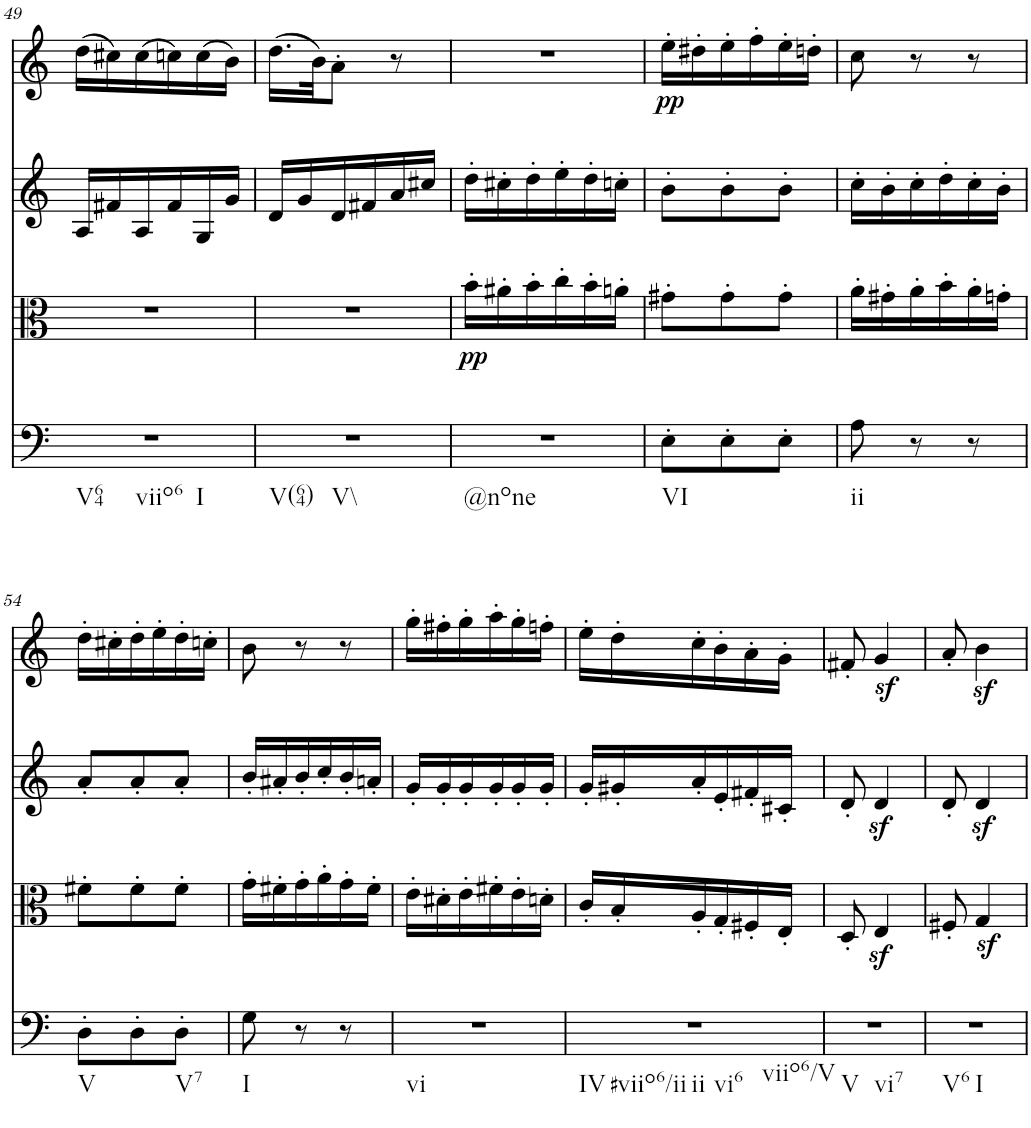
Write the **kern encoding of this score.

**kern	**kern	**dynam	**kern	**kern	**dynam
*part4	*part3	*part3	*part2	*part1	*part1
*staff4	*staff3	*staff3	*staff2	*staff1	*staff1
*I"Violoncello	*I"Viola	*	*I"Violin II	*I"Violin I	*
!!LO:PB:g=z
*clefF4	*clefC3	*	*clefG2	*clefG2	*
*k[]	*k[]	*	*k[]	*k[]	*
*M3/8	*M3/8	*	*M3/8	*M3/8	*
=49	=49	=49	=49	=49	=49
!LO:TX:b:t=V64	!	!	!	!	!
!LO:TX:b:t=viio6	!	!	!	!	!
!LO:TX:b:t=I	!	!	!	!	!
4.r	4.r	.	16A/LL	(16dd\LL	.
.	.	.	16f#X/	16cc#X\)	.
.	.	.	16A/	(16cc#\	.
.	.	.	16f#/	16ccn\)	.
.	.	.	16G/	(16cc\	.
.	.	.	16g/JJ	16b\JJ)	.
=50	=50	=50	=50	=50	=50
!LO:TX:b:t=V(64)	!	!	!	!	!
!LO:TX:b:t=V\\	!	!	!	!	!
4.r	4.r	.	16d/LL	(16.dd\LL	.
.	.	.	16g/	.	.
.	.	.	.	32b\JK)	.
.	.	.	16d/	8a'\J	.
.	.	.	16f#X/	.	.
.	.	.	16a/	8r	.
.	.	.	16cc#X/JJ	.	.
=51	=51	=51	=51	=51	=51
!LO:TX:b:t=@none	!	!	!	!	!
!	!	!LO:DY:b	!	!	!
4.r	16b'\LL	pp	16dd'\LL	4.r	.
.	16a#X'\	.	16cc#X'\	.	.
.	16b'\	.	16dd'\	.	.
.	16cc'\	.	16ee'\	.	.
.	16b'\	.	16dd'\	.	.
.	16an'\JJ	.	16ccn'\JJ	.	.
=52	=52	=52	=52	=52	=52
!LO:TX:b:t=VI	!	!	!	!	!
!	!	!	!	!	!LO:DY:b
8E'\L	8g#X'\L	.	8b'\L	16ee'\LL	pp
.	.	.	.	16dd#X'\	.
8E'\	8g#'\	.	8b'\	16ee'\	.
.	.	.	.	16ff'\	.
8E'\J	8g#'\J	.	8b'\J	16ee'\	.
.	.	.	.	16ddn'\JJ	.
=53	=53	=53	=53	=53	=53
!LO:TX:b:t=ii	!	!	!	!	!
8A\	16a'\LL	.	16cc'\LL	8cc\	.
.	16g#X'\	.	16b'\	.	.
8r	16a'\	.	16cc'\	8r	.
.	16b'\	.	16dd'\	.	.
8r	16a'\	.	16cc'\	8r	.
.	16gn'\JJ	.	16b'\JJ	.	.
!!LO:LB:g=z
=54	=54	=54	=54	=54	=54
!LO:TX:b:t=V	!	!	!	!	!
8D'\L	8f#X'\L	.	8a'/L	16dd'\LL	.
.	.	.	.	16cc#X'\	.
8D'\	8f#'\	.	8a'/	16dd'\	.
.	.	.	.	16ee'\	.
!LO:TX:b:t=V7	!	!	!	!	!
8D'\J	8f#'\J	.	8a'/J	16dd'\	.
.	.	.	.	16ccn'\JJ	.
=55	=55	=55	=55	=55	=55
!LO:TX:b:t=I	!	!	!	!	!
8G\	16g'\LL	.	16b'/LL	8b\	.
.	16f#X'\	.	16a#X'/	.	.
8r	16g'\	.	16b'/	8r	.
.	16a'\	.	16cc'/	.	.
8r	16g'\	.	16b'/	8r	.
.	16f#'\JJ	.	16an'/JJ	.	.
=56	=56	=56	=56	=56	=56
!LO:TX:b:t=vi	!	!	!	!	!
4.r	16e'\LL	.	16g'/LL	16gg'\LL	.
.	16d#X'\	.	16g'/	16ff#X'\	.
.	16e'\	.	16g'/	16gg'\	.
.	16f#X'\	.	16g'/	16aa'\	.
.	16e'\	.	16g'/	16gg'\	.
.	16dn'\JJ	.	16g'/JJ	16ffn'\JJ	.
=57	=57	=57	=57	=57	=57
!LO:TX:b:t=IV	!	!	!	!	!
!LO:TX:b:t=#viio6/ii	!	!	!	!	!
!LO:TX:b:t=ii	!	!	!	!	!
!LO:TX:b:t=vi6	!	!	!	!	!
!LO:TX:b:t=viio6/V	!	!	!	!	!
4.r	16c'/LL	.	16g'/LL	16ee'\LL	.
.	16B'/	.	16g#X'/	16dd'\	.
.	16A'/	.	16a'/	16cc'\	.
.	16G'/	.	16e'/	16b'\	.
.	16F#X'/	.	16f#X'/	16a'\	.
.	16E'/JJ	.	16c#X'/JJ	16g'\JJ	.
=58	=58	=58	=58	=58	=58
!LO:TX:b:t=V	!	!	!	!	!
!LO:TX:b:t=vi7	!	!	!	!	!
4.r	8D'/	.	8d'/	8f#X'/	.
.	4Ez</	.	4dz</	4gz</	.
=59	=59	=59	=59	=59	=59
!LO:TX:b:t=V6	!	!	!	!	!
!LO:TX:b:t=I	!	!	!	!	!
4.r	8F#X'/	.	8d'/	8a'/	.
.	4Gz</	.	4dz</	4bz<\	.
=	=	=	=	=	=
*-	*-	*-	*-	*-	*-
